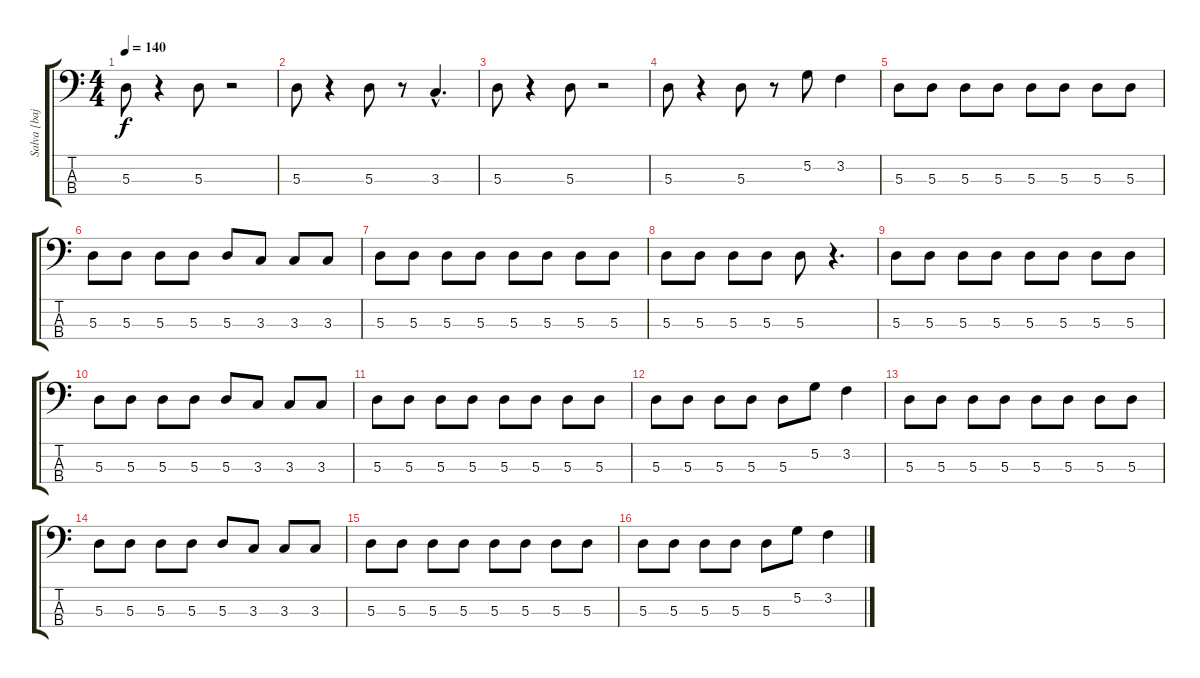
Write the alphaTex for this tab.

\track ("Salva [bajo]" "Salva [baj") {instrument electricbassfinger}
\staff {score tabs}
\tuning (G2 D2 A1 E1) {hide}
\ts (4 4)
\tempo 140
\clef f4
\ks c
5.3.8{dy f} r.4 5.3.8 r.2 |
5.3.8 r.4 5.3.8 r.8 3.3{hac}.4{d} |
5.3.8 r.4 5.3.8 r.2 |
5.3.8 r.4 5.3.8 r.8 5.2.8 3.2.4 |
5.3.8 5.3.8 5.3.8 5.3.8 5.3.8 5.3.8 5.3.8 5.3.8 |
5.3.8 5.3.8 5.3.8 5.3.8 5.3.8 3.3.8 3.3.8 3.3.8 |
5.3.8 5.3.8 5.3.8 5.3.8 5.3.8 5.3.8 5.3.8 5.3.8 |
5.3.8 5.3.8 5.3.8 5.3.8 5.3.8 r.4{d} |
5.3.8 5.3.8 5.3.8 5.3.8 5.3.8 5.3.8 5.3.8 5.3.8 |
5.3.8 5.3.8 5.3.8 5.3.8 5.3.8 3.3.8 3.3.8 3.3.8 |
5.3.8 5.3.8 5.3.8 5.3.8 5.3.8 5.3.8 5.3.8 5.3.8 |
5.3.8 5.3.8 5.3.8 5.3.8 5.3.8 5.2.8 3.2.4 |
5.3.8 5.3.8 5.3.8 5.3.8 5.3.8 5.3.8 5.3.8 5.3.8 |
5.3.8 5.3.8 5.3.8 5.3.8 5.3.8 3.3.8 3.3.8 3.3.8 |
5.3.8 5.3.8 5.3.8 5.3.8 5.3.8 5.3.8 5.3.8 5.3.8 |
5.3.8 5.3.8 5.3.8 5.3.8 5.3.8 5.2.8 3.2.4
